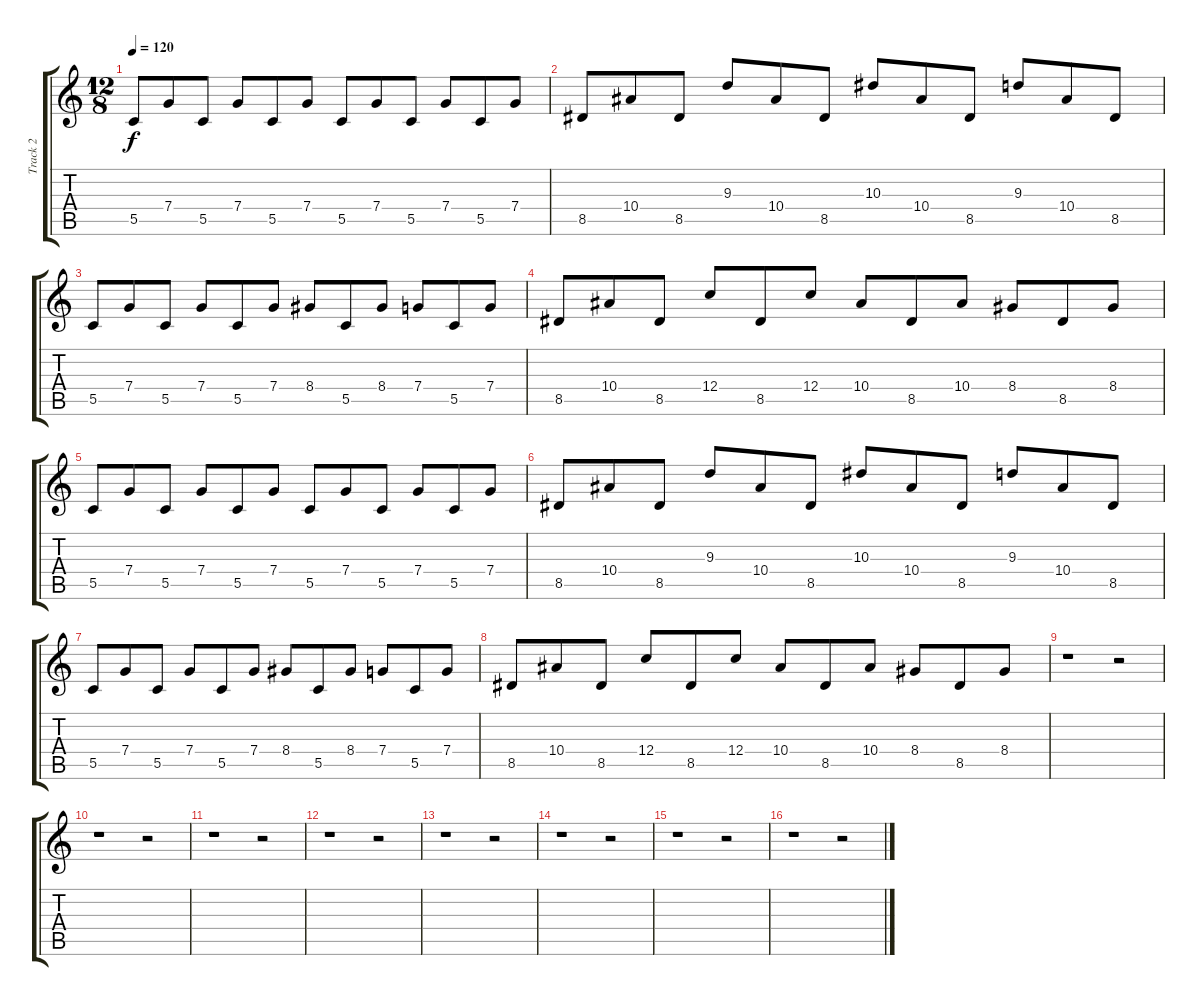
\track ("Track 2" "Track 2") {instrument electricguitarclean}
\staff {score tabs}
\tuning (D4 A3 F3 C3 G2 C2) {hide}
\ts (12 8)
\tempo 120
\clef g2
\ks c
5.5.8{dy f} 7.4.8 5.5.8 7.4.8 5.5.8 7.4.8 5.5.8 7.4.8 5.5.8 7.4.8 5.5.8 7.4.8 |
8.5.8 10.4.8 8.5.8 9.3.8 10.4.8 8.5.8 10.3.8 10.4.8 8.5.8 9.3.8 10.4.8 8.5.8 |
5.5.8 7.4.8 5.5.8 7.4.8 5.5.8 7.4.8 8.4.8 5.5.8 8.4.8 7.4.8 5.5.8 7.4.8 |
8.5.8 10.4.8 8.5.8 12.4.8 8.5.8 12.4.8 10.4.8 8.5.8 10.4.8 8.4.8 8.5.8 8.4.8 |
5.5.8 7.4.8 5.5.8 7.4.8 5.5.8 7.4.8 5.5.8 7.4.8 5.5.8 7.4.8 5.5.8 7.4.8 |
8.5.8 10.4.8 8.5.8 9.3.8 10.4.8 8.5.8 10.3.8 10.4.8 8.5.8 9.3.8 10.4.8 8.5.8 |
5.5.8 7.4.8 5.5.8 7.4.8 5.5.8 7.4.8 8.4.8 5.5.8 8.4.8 7.4.8 5.5.8 7.4.8 |
8.5.8 10.4.8 8.5.8 12.4.8 8.5.8 12.4.8 10.4.8 8.5.8 10.4.8 8.4.8 8.5.8 8.4.8 |
r.1 r.2 |
r.1 r.2 |
r.1 r.2 |
r.1 r.2 |
r.1 r.2 |
r.1 r.2 |
r.1 r.2 |
r.1 r.2
